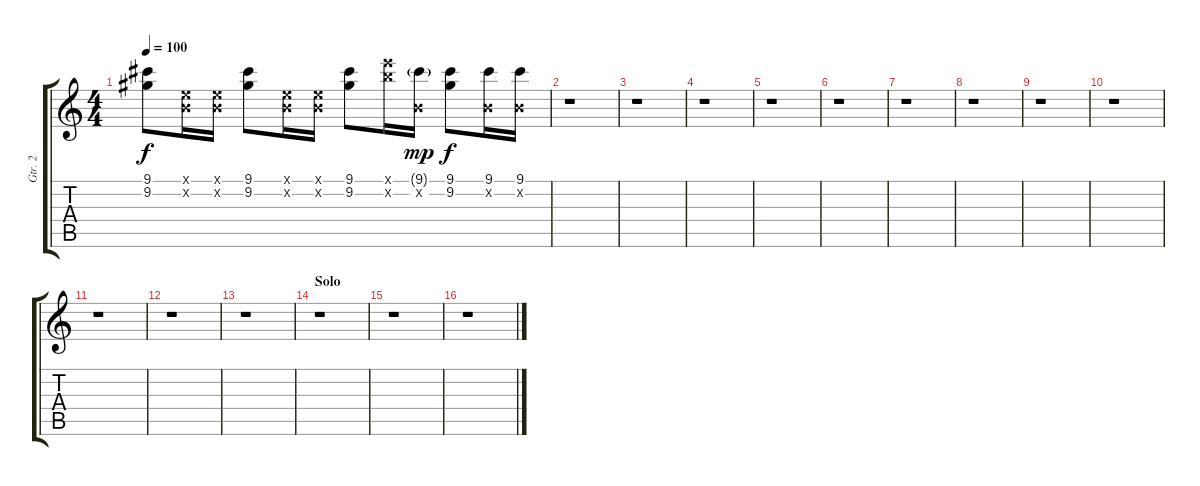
\track ("Gtr. 2" "Gtr. 2") {instrument acousticguitarsteel}
\staff {score tabs}
\tuning (E4 B3 G3 D3 A2 E2) {hide}
\ts (4 4)
\tempo 100
\clef g2
\ks c
(9.1 9.2).8{dy f} (0.1{x} 0.2{x}).16 (0.1{x} 0.2{x}).16 (9.1 9.2).8 (0.1{x} 0.2{x}).16 (0.1{x} 0.2{x}).16 (9.1 9.2).8 (12.1{x} 12.2{x}).16 (9.1{g} 0.2{x}).16{dy mp} (9.1 9.2).8{dy f} (9.1 0.2{x}).16 (9.1 0.2{x}).16 |
r.1 |
r.1 |
r.1 |
r.1 |
r.1 |
r.1 |
r.1 |
r.1 |
r.1 |
r.1 |
r.1 |
r.1 |
\section ("" "Solo")
r.1 |
r.1 |
r.1
